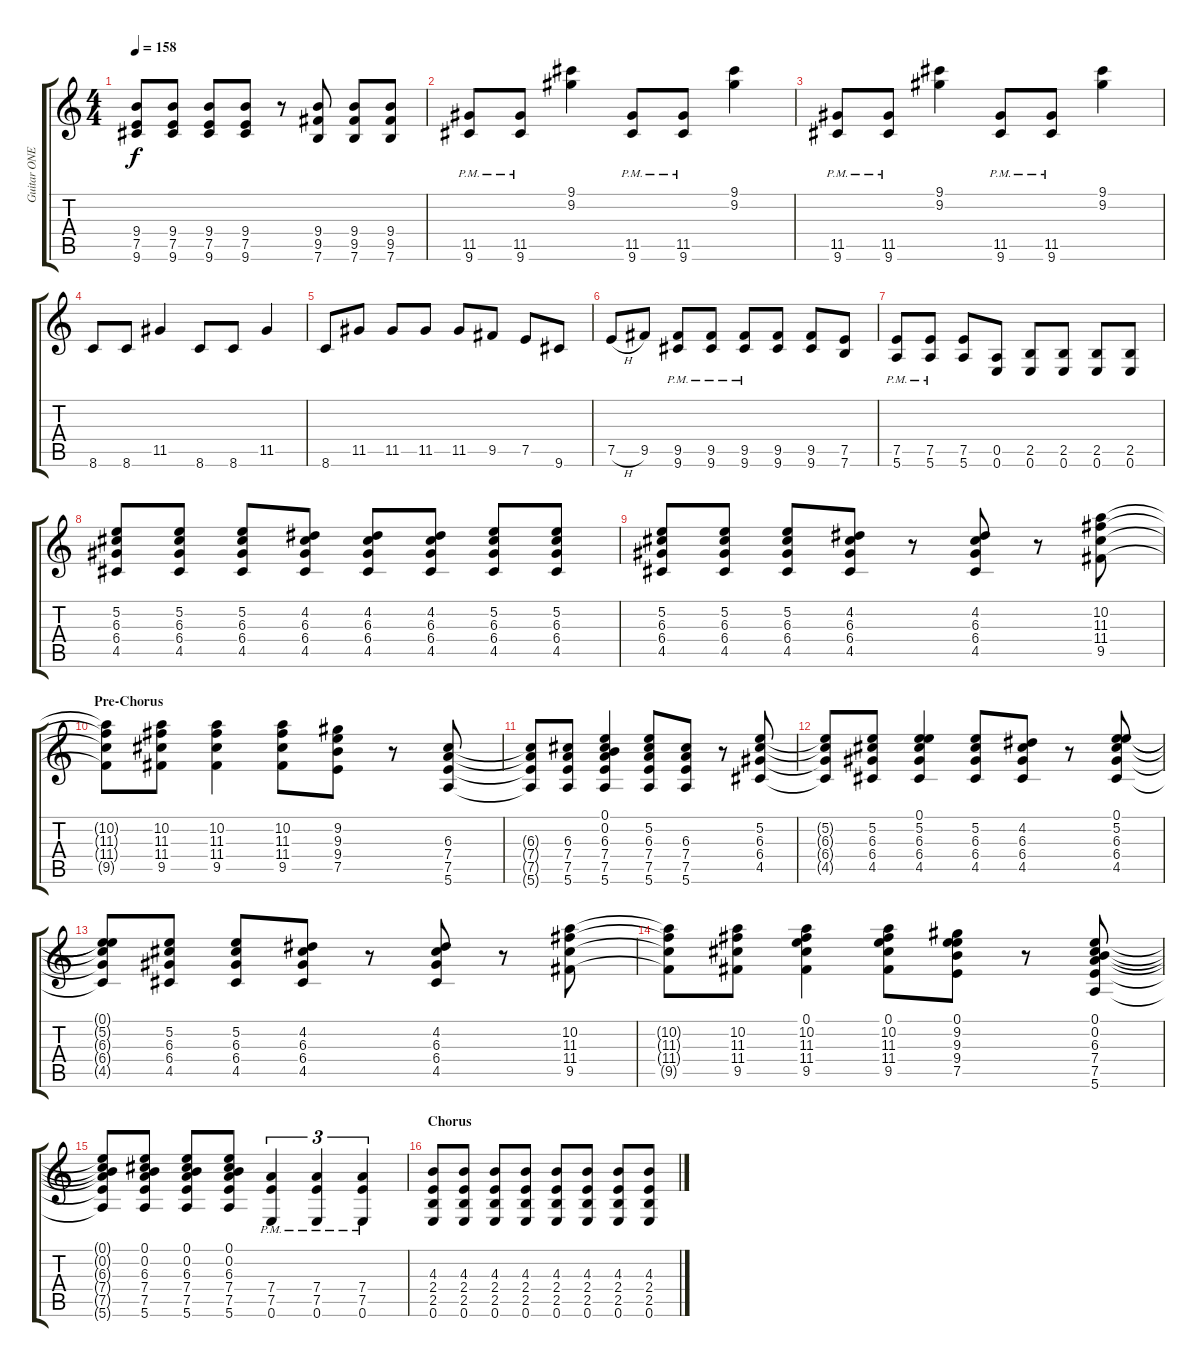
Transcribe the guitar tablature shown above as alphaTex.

\track ("Guitar ONE" "Guitar ONE") {instrument overdrivenguitar}
\staff {score tabs}
\tuning (E4 B3 G3 D3 A2 E2) {hide}
\ts (4 4)
\tempo 158
\clef g2
\ks c
(9.4 7.5 9.6).8{dy f} (9.4 7.5 9.6).8 (9.4 7.5 9.6).8 (9.4 7.5 9.6).8 r.8 (9.4 9.5 7.6).8 (9.4 9.5 7.6).8 (9.4 9.5 7.6).8 |
(11.5{pm} 9.6{pm}).8 (11.5{pm} 9.6{pm}).8 (9.1 9.2).4 (11.5{pm} 9.6{pm}).8 (11.5{pm} 9.6{pm}).8 (9.1 9.2).4 |
(11.5{pm} 9.6{pm}).8 (11.5{pm} 9.6{pm}).8 (9.1 9.2).4 (11.5{pm} 9.6{pm}).8 (11.5{pm} 9.6{pm}).8 (9.1 9.2).4 |
8.6.8 8.6.8 11.5.4 8.6.8 8.6.8 11.5.4 |
8.6.8 11.5.8 11.5.8 11.5.8 11.5.8 9.5.8 7.5.8 9.6.8 |
7.5{h}.8 9.5.8 (9.5{pm} 9.6{pm}).8 (9.5{pm} 9.6{pm}).8 (9.5{pm} 9.6{pm}).8 (9.5 9.6).8 (9.5 9.6).8 (7.5 7.6).8 |
(7.5{pm} 5.6{pm}).8 (7.5{pm} 5.6{pm}).8 (7.5 5.6).8 (0.5 0.6).8 (2.5 0.6).8 (2.5 0.6).8 (2.5 0.6).8 (2.5 0.6).8 |
(5.2 6.3 6.4 4.5).8 (5.2 6.3 6.4 4.5).8 (5.2 6.3 6.4 4.5).8 (4.2 6.3 6.4 4.5).8 (4.2 6.3 6.4 4.5).8 (4.2 6.3 6.4 4.5).8 (5.2 6.3 6.4 4.5).8 (5.2 6.3 6.4 4.5).8 |
(5.2 6.3 6.4 4.5).8 (5.2 6.3 6.4 4.5).8 (5.2 6.3 6.4 4.5).8 (4.2 6.3 6.4 4.5).8 r.8 (4.2 6.3 6.4 4.5).8 r.8 (10.2 11.3 11.4 9.5).8 |
\section ("" "Pre-Chorus")
(10.2{t} 11.3{t} 11.4{t} 9.5{t}).8 (10.2 11.3 11.4 9.5).8 (10.2 11.3 11.4 9.5).4 (10.2 11.3 11.4 9.5).8 (9.2 9.3 9.4 7.5).8 r.8 (6.3 7.4 7.5 5.6).8 |
(6.3{t} 7.4{t} 7.5{t} 5.6{t}).8 (6.3 7.4 7.5 5.6).8 (0.1 0.2 6.3 7.4 7.5 5.6).4 (5.2 6.3 7.4 7.5 5.6).8 (6.3 7.4 7.5 5.6).8 r.8 (5.2 6.3 6.4 4.5).8 |
(5.2{t} 6.3{t} 6.4{t} 4.5{t}).8 (5.2 6.3 6.4 4.5).8 (0.1 5.2 6.3 6.4 4.5).4 (5.2 6.3 6.4 4.5).8 (4.2 6.3 6.4 4.5).8 r.8 (0.1 5.2 6.3 6.4 4.5).8 |
(0.1{t} 5.2{t} 6.3{t} 6.4{t} 4.5{t}).8 (5.2 6.3 6.4 4.5).8 (5.2 6.3 6.4 4.5).8 (4.2 6.3 6.4 4.5).8 r.8 (4.2 6.3 6.4 4.5).8 r.8 (10.2 11.3 11.4 9.5).8 |
(10.2{t} 11.3{t} 11.4{t} 9.5{t}).8 (10.2 11.3 11.4 9.5).8 (0.1 10.2 11.3 11.4 9.5).4 (0.1 10.2 11.3 11.4 9.5).8 (0.1 9.2 9.3 9.4 7.5).8 r.8 (0.1 0.2 6.3 7.4 7.5 5.6).8 |
(0.1{t} 0.2{t} 6.3{t} 7.4{t} 7.5{t} 5.6{t}).8 (0.1 0.2 6.3 7.4 7.5 5.6).8 (0.1 0.2 6.3 7.4 7.5 5.6).8 (0.1 0.2 6.3 7.4 7.5 5.6).8 (7.4{pm} 7.5{pm} 0.6{pm}).4{tu (3 2)} (7.4{pm} 7.5{pm} 0.6{pm}).4{tu (3 2)} (7.4{pm} 7.5{pm} 0.6{pm}).4{tu (3 2)} |
\section ("" "Chorus")
(4.3 2.4 2.5 0.6).8 (4.3 2.4 2.5 0.6).8 (4.3 2.4 2.5 0.6).8 (4.3 2.4 2.5 0.6).8 (4.3 2.4 2.5 0.6).8 (4.3 2.4 2.5 0.6).8 (4.3 2.4 2.5 0.6).8 (4.3 2.4 2.5 0.6).8
